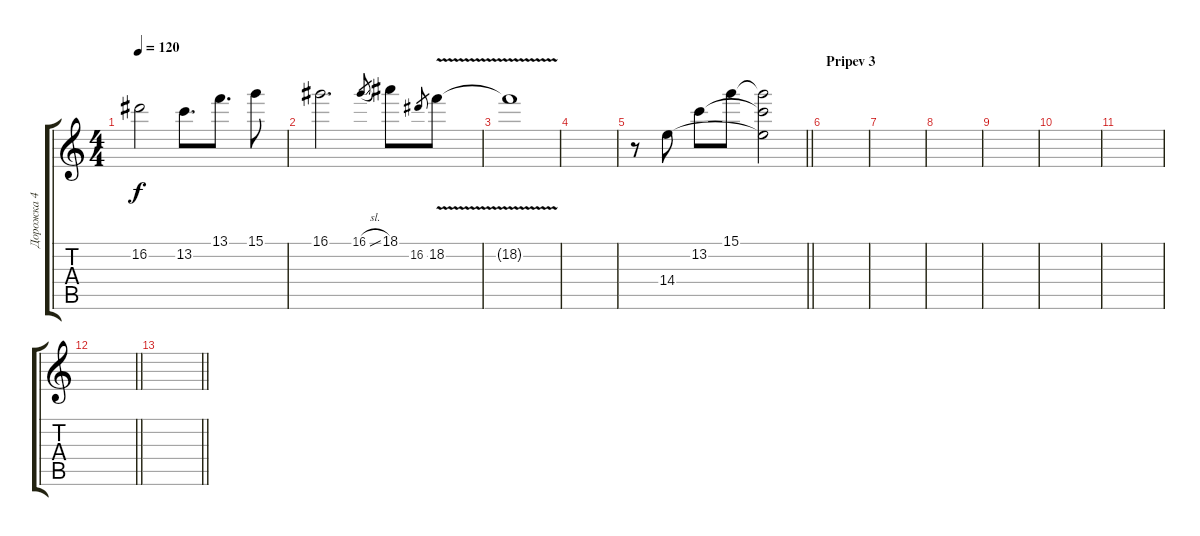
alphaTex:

\track ("Дорожка 4" "Дорожка 4") {instrument overdrivenguitar}
\staff {score tabs}
\tuning (E4 B3 G3 D3 A2 E2) {hide}
\ts (4 4)
\tempo 120
\clef g2
\ks c
16.2{t}.2{dy f} 13.2.8{d} 13.1.8{d} 15.1.8 |
16.1.2{d} 16.1{sl}.8{gr} 18.1.8 16.2.8{gr} 18.2{v}.8 |
18.2{t}.1 |
|
\barLineRight lightlight
r.8 14.4.8 13.2.8 15.1.8 (15.1{t} 13.2{t} 14.4{t}).2 |
\section ("" "Pripev 3")
|
|
|
|
|
|
\barLineRight lightlight
|
\barLineRight lightlight
